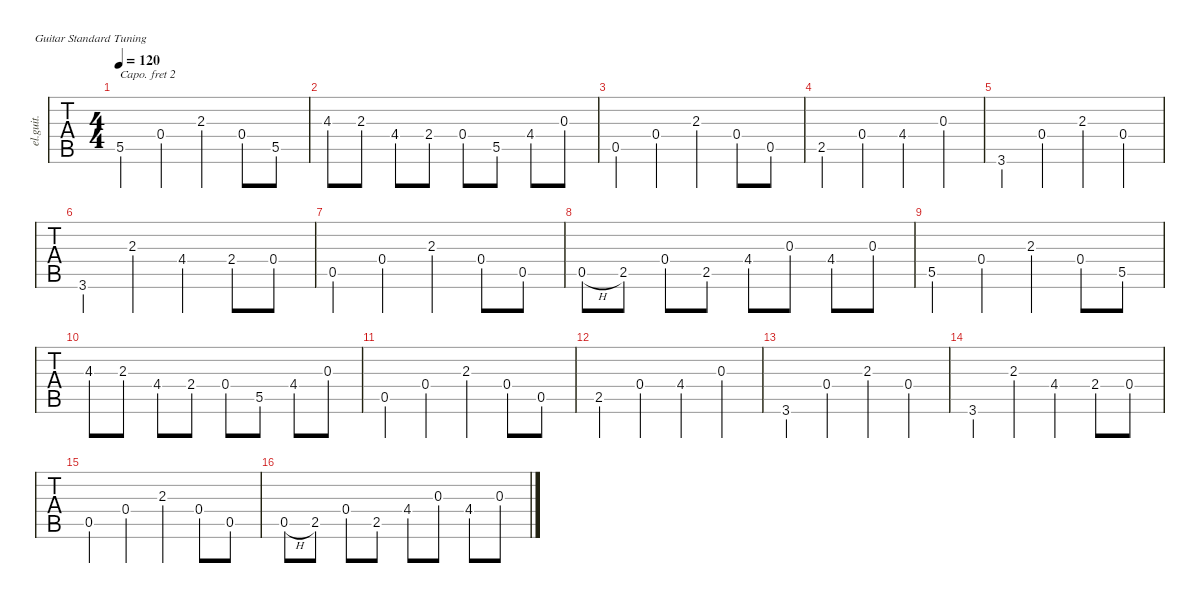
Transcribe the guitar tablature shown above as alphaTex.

\defaultSystemsLayout 4
\hideDynamics
\bracketExtendMode nobrackets
\otherSystemsTrackNameOrientation horizontal
\track ("Clean Guitar" "el.guit.") {instrument electricguitarclean}
\staff {tabs}
\capo 2
\tuning (E4 B3 G3 D3 A2 E2)
\ts (4 4)
\tempo 120
\clef g2
\ks c
5.5.4{dy mf} 0.4.4 2.3.4 0.4.8 5.5.8 |
4.3.8 2.3.8 4.4.8 2.4.8 0.4.8 5.5.8 4.4.8 0.3.8 |
0.5.4 0.4.4 2.3.4 0.4.8 0.5.8 |
2.5.4 0.4.4 4.4.4 0.3.4 |
3.6.4 0.4.4 2.3.4 0.4.4 |
3.6.4 2.3.4 4.4.4 2.4.8 0.4.8 |
0.5.4 0.4.4 2.3.4 0.4.8 0.5.8 |
0.5{h}.8 2.5.8 0.4.8 2.5.8 4.4.8 0.3.8 4.4.8 0.3.8 |
5.5.4 0.4.4 2.3.4 0.4.8 5.5.8 |
4.3.8 2.3.8 4.4.8 2.4.8 0.4.8 5.5.8 4.4.8 0.3.8 |
0.5.4 0.4.4 2.3.4 0.4.8 0.5.8 |
2.5.4 0.4.4 4.4.4 0.3.4 |
3.6.4 0.4.4 2.3.4 0.4.4 |
3.6.4 2.3.4 4.4.4 2.4.8 0.4.8 |
0.5.4 0.4.4 2.3.4 0.4.8 0.5.8 |
0.5{h}.8 2.5.8 0.4.8 2.5.8 4.4.8 0.3.8 4.4.8 0.3.8
